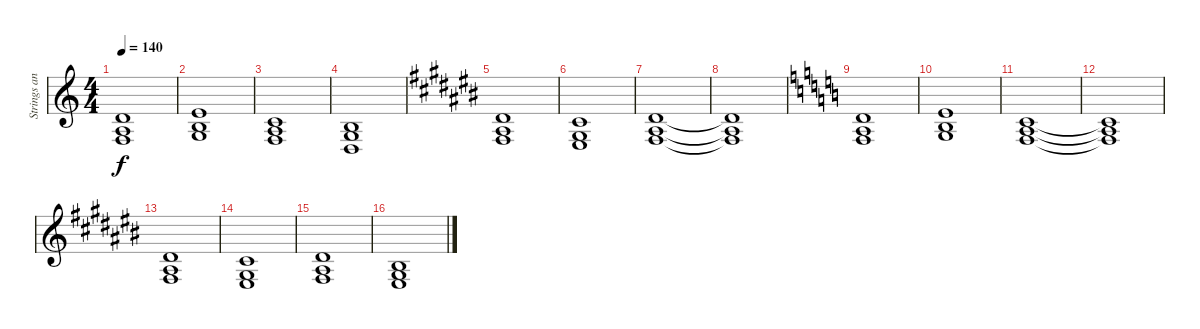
\track ("Strings and effects" "Strings an") {instrument synthvoice}
\staff {score}
\tuning (E4 B3 G3 D3 A2 E2) {hide}
\ts (4 4)
\section ("" "")
\tempo 140
\clef g2
\ks c
(7.3 7.4 8.5).1{dy f} |
(9.3 9.4 10.5).1 |
(5.3 7.4 8.5).1 |
(4.3 5.4 5.5).1 |
\ks c#
(8.3 8.4 9.5).1 |
(6.3 6.4 8.5).1 |
(8.3 8.4 9.5).1 |
(8.3{t} 8.4{t} 9.5{t}).1 |
\ks c
(7.3 7.4 8.5).1 |
(9.3 9.4 10.5).1 |
(5.3 7.4 8.5).1 |
(5.3{t} 7.4{t} 8.5{t}).1 |
\ks c#
(8.3 8.4 9.5).1 |
(6.3 6.4 8.5).1 |
(8.3 8.4 9.5).1 |
(5.3 6.4 8.5).1
